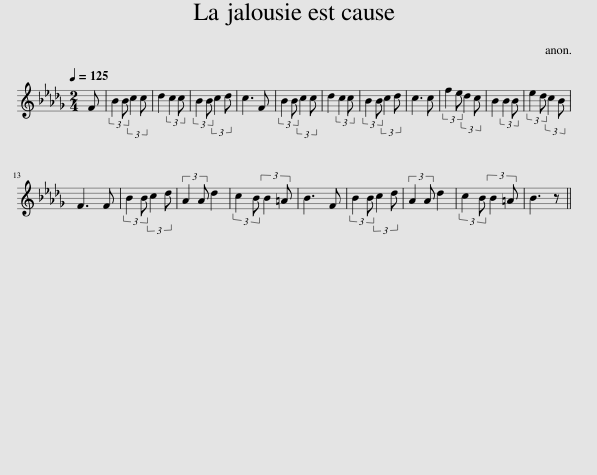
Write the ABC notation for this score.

X:1
L:1/8
Q:1/4=125
M:2/4
I:linebreak $
K:Bbmin
V:1 treble
V:1
 F | (3:2:2B2 B (3:2:2c2 c | d2 (3:2:2c2 c | (3:2:2B2 B (3:2:2c2 d | c3 F | %5
 (3:2:2B2 B (3:2:2c2 c | d2 (3:2:2c2 c | (3:2:2B2 B (3:2:2c2 d | c3 c | (3:2:2f2 e (3:2:2d2 c | %10
 B2 (3:2:2B2 B | (3:2:2e2 d (3:2:2c2 B |$ F3 F | (3:2:2B2 B (3:2:2c2 d | (3:2:2A2 A d2 | %15
 (3:2:2c2 B (3:2:2B2 =A | B3 F | (3:2:2B2 B (3:2:2c2 d | (3:2:2A2 A d2 | (3:2:2c2 B (3:2:2B2 =A | %20
 B3 z || %21
